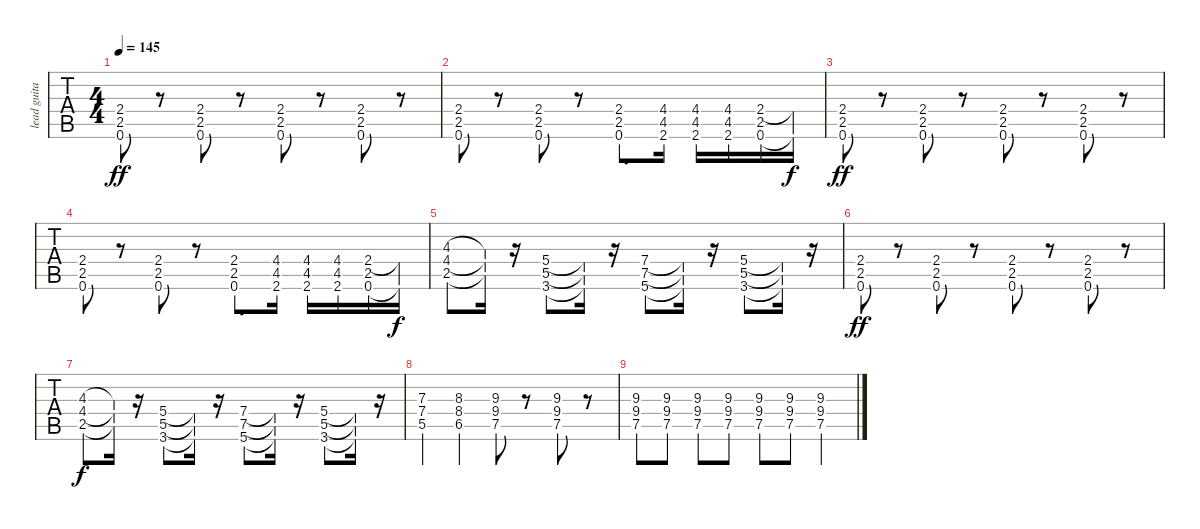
\track ("lead guitar" "lead guita") {instrument distortionguitar}
\staff {tabs}
\tuning (E4 B3 G3 D3 A2 E2) {hide}
\ts (4 4)
\tempo 145
\clef g2
\ks c
(2.4 2.5 0.6{ac}).8{dy ff} r.8 (2.4 2.5 0.6{ac}).8 r.8 (2.4 2.5 0.6{ac}).8 r.8 (2.4 2.5 0.6{ac}).8 r.8 |
(2.4 2.5 0.6{ac}).8 r.8 (2.4 2.5 0.6{ac}).8 r.8 (2.4 2.5 0.6{ac}).8{d} (4.4 4.5 2.6{ac}).16 (4.4 4.5 2.6{ac}).16 (4.4 4.5 2.6{ac}).16 (2.4 2.5 0.6{ac}).16 (2.4{t} 0.6{t}).16{dy f} |
(2.4 2.5 0.6{ac}).8{dy ff} r.8 (2.4 2.5 0.6{ac}).8 r.8 (2.4 2.5 0.6{ac}).8 r.8 (2.4 2.5 0.6{ac}).8 r.8 |
(2.4 2.5 0.6{ac}).8 r.8 (2.4 2.5 0.6{ac}).8 r.8 (2.4 2.5 0.6{ac}).8{d} (4.4 4.5 2.6{ac}).16 (4.4 4.5 2.6{ac}).16 (4.4 4.5 2.6{ac}).16 (2.4 2.5 0.6{ac}).16 (2.4{t} 0.6{t}).16{dy f} |
(4.3 4.4 2.5).8 (4.3{t} 4.4{t} 2.5{t}).16 r.16 (5.4 5.5 3.6).8 (5.4{t} 5.5{t} 3.6{t}).16 r.16 (7.4 7.5 5.6).8 (7.4{t} 7.5{t} 5.6{t}).16 r.16 (5.4 5.5 3.6).8 (5.4{t} 5.5{t} 3.6{t}).16 r.16 |
(2.4 2.5 0.6{ac}).8{dy ff} r.8 (2.4 2.5 0.6{ac}).8 r.8 (2.4 2.5 0.6{ac}).8 r.8 (2.4 2.5 0.6{ac}).8 r.8 |
(4.3 4.4 2.5).8{dy f} (4.3{t} 4.4{t} 2.5{t}).16 r.16 (5.4 5.5 3.6).8 (5.4{t} 5.5{t} 3.6{t}).16 r.16 (7.4 7.5 5.6).8 (7.4{t} 7.5{t} 5.6{t}).16 r.16 (5.4 5.5 3.6).8 (5.4{t} 5.5{t} 3.6{t}).16 r.16 |
(7.3 7.4 5.5).4 (8.3 8.4 6.5).4 (9.3 9.4 7.5).8 r.8 (9.3 9.4 7.5).8 r.8 |
(9.3 9.4 7.5).8 (9.3 9.4 7.5).8 (9.3 9.4 7.5).8 (9.3 9.4 7.5).8 (9.3 9.4 7.5).8 (9.3 9.4 7.5).8 (9.3 9.4 7.5).4
